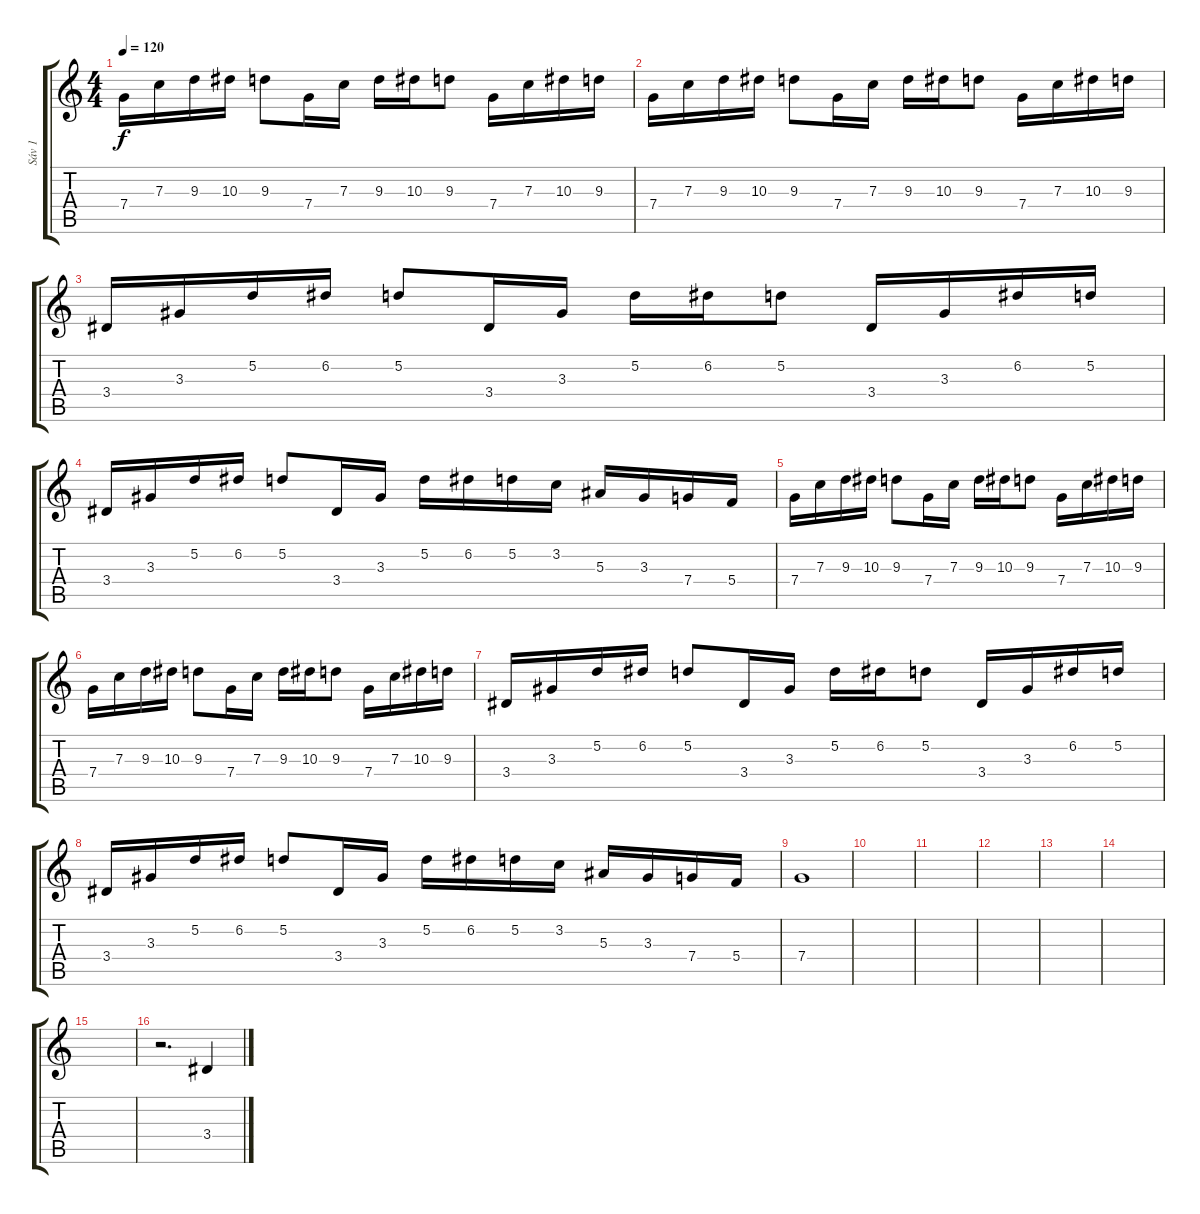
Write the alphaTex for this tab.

\track ("Sáv 1" "Sáv 1") {instrument distortionguitar}
\staff {score tabs}
\tuning (D4 A3 F3 C3 G2 D2) {hide}
\ts (4 4)
\tempo 120
\clef g2
\ks c
7.4.16{dy f instrument distortionguitar} 7.3.16 9.3.16 10.3.16 9.3.8 7.4.16 7.3.16 9.3.16 10.3.16 9.3.8 7.4.16 7.3.16 10.3.16 9.3.16 |
7.4.16 7.3.16 9.3.16 10.3.16 9.3.8 7.4.16 7.3.16 9.3.16 10.3.16 9.3.8 7.4.16 7.3.16 10.3.16 9.3.16 |
3.4.16 3.3.16 5.2.16 6.2.16 5.2.8 3.4.16 3.3.16 5.2.16 6.2.16 5.2.8 3.4.16 3.3.16 6.2.16 5.2.16 |
3.4.16 3.3.16 5.2.16 6.2.16 5.2.8 3.4.16 3.3.16 5.2.16 6.2.16 5.2.16 3.2.16 5.3.16 3.3.16 7.4.16 5.4.16 |
7.4.16 7.3.16 9.3.16 10.3.16 9.3.8 7.4.16 7.3.16 9.3.16 10.3.16 9.3.8 7.4.16 7.3.16 10.3.16 9.3.16 |
7.4.16 7.3.16 9.3.16 10.3.16 9.3.8 7.4.16 7.3.16 9.3.16 10.3.16 9.3.8 7.4.16 7.3.16 10.3.16 9.3.16 |
3.4.16 3.3.16 5.2.16 6.2.16 5.2.8 3.4.16 3.3.16 5.2.16 6.2.16 5.2.8 3.4.16 3.3.16 6.2.16 5.2.16 |
3.4.16 3.3.16 5.2.16 6.2.16 5.2.8 3.4.16 3.3.16 5.2.16 6.2.16 5.2.16 3.2.16 5.3.16 3.3.16 7.4.16 5.4.16 |
7.4.1 |
|
|
|
|
|
|
r.2{d} 3.4.4
